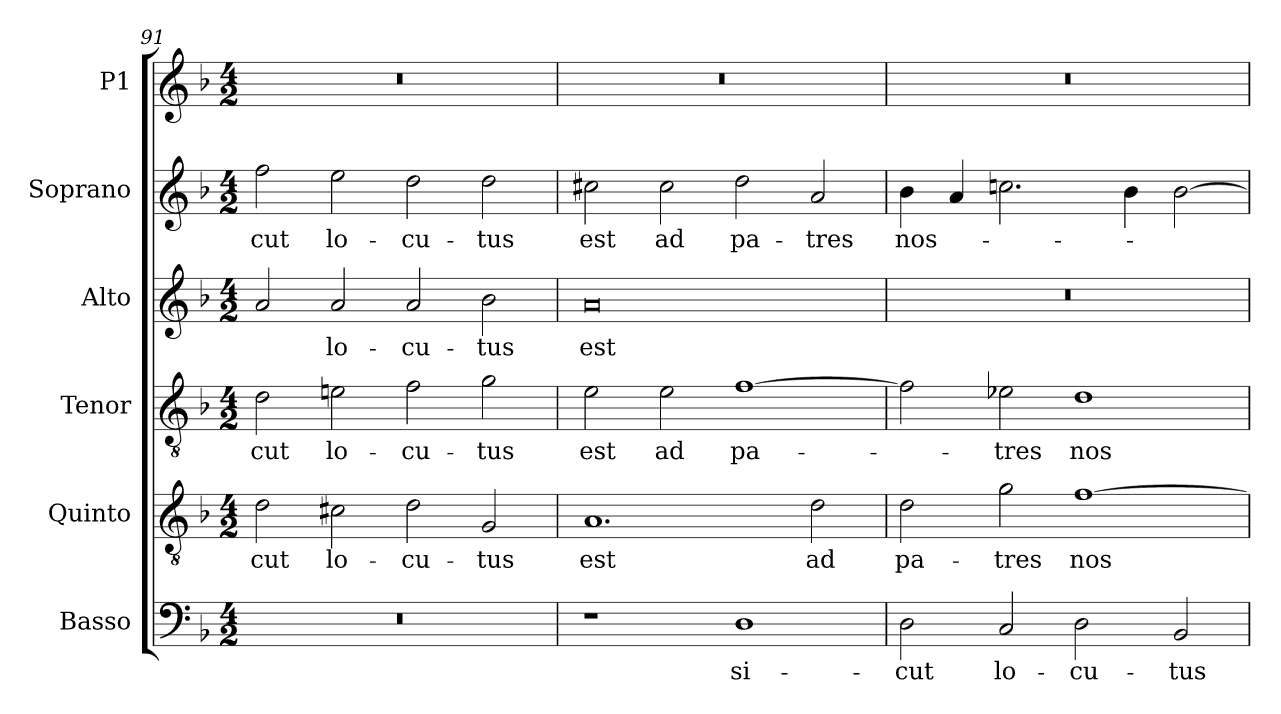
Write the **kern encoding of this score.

**kern	**text	**kern	**text	**kern	**text	**kern	**text	**kern	**text	**kern
*part6	*part6	*part5	*part5	*part4	*part4	*part3	*part3	*part2	*part2	*part1
*staff6	*staff6	*staff5	*staff5	*staff4	*staff4	*staff3	*staff3	*staff2	*staff2	*staff1
*I"Basso	*	*I"Quinto	*	*I"Tenor	*	*I"Alto	*	*I"Soprano	*	*I"P1
*I'B.	*	*I'Q.	*	*I'T.	*	*I'A.	*	*I'S.	*	*
*clefF4	*	*clefGv2	*	*clefGv2	*	*clefG2	*	*clefG2	*	*clefG2
*	*	*ITrd7c12	*	*ITrd7c12	*	*	*	*	*	*
*k[b-]	*	*k[b-]	*	*k[b-]	*	*k[b-]	*	*k[b-]	*	*k[b-]
*F:	*	*F:	*	*F:	*	*F:	*	*F:	*	*F:
*M4/2	*	*M4/2	*	*M4/2	*	*M4/2	*	*M4/2	*	*M4/2
=91	=91	=91	=91	=91	=91	=91	=91	=91	=91	=91
!LO:N:vis=1	!	!	!	!	!	!	!	!	!	!
!	!	!	!LO:LY:b:color=#000000	!	!	!	!	!	!	!
!	!	!	!	!	!LO:LY:b:color=#000000	!	!	!	!	!
!	!	!	!	!	!	!	!	!	!LO:LY:b:color=#000000	!LO:N:vis=1
0r	.	2Di\	-cut	2Di\	-cut	2ai/	.	2ffi\	-cut	0r
!	!	!	!LO:LY:b:color=#000000	!	!	!	!	!	!	!
!	!	!	!	!	!LO:LY:b:color=#000000	!	!	!	!	!
!	!	!	!	!	!	!	!LO:LY:b:color=#000000	!	!	!
!	!	!	!	!	!	!	!	!	!LO:LY:b:color=#000000	!
.	.	2C#Xi\	lo-	2Eni\	lo-	2ai/	lo-	2eei\	lo-	.
!	!	!	!LO:LY:b:color=#000000	!	!	!	!	!	!	!
!	!	!	!	!	!LO:LY:b:color=#000000	!	!	!	!	!
!	!	!	!	!	!	!	!LO:LY:b:color=#000000	!	!	!
!	!	!	!	!	!	!	!	!	!LO:LY:b:color=#000000	!
.	.	2Di\	-cu-	2Fi\	-cu-	2ai/	-cu-	2ddi\	-cu-	.
!	!	!	!LO:LY:b:color=#000000	!	!	!	!	!	!	!
!	!	!	!	!	!LO:LY:b:color=#000000	!	!	!	!	!
!	!	!	!	!	!	!	!LO:LY:b:color=#000000	!	!	!
!	!	!	!	!	!	!	!	!	!LO:LY:b:color=#000000	!
.	.	2GGi/	-tus	2Gi\	-tus	2b-i\	-tus	2ddi\	-tus	.
=92	=92	=92	=92	=92	=92	=92	=92	=92	=92	=92
!	!	!	!LO:LY:b:color=#000000	!	!	!	!	!	!	!
!	!	!	!	!	!LO:LY:b:color=#000000	!	!	!	!	!
!	!	!	!	!	!	!	!LO:LY:b:color=#000000	!	!	!
!	!	!	!	!	!	!	!	!	!LO:LY:b:color=#000000	!LO:N:vis=1
1r	.	1.AAi	est	2Ei\	est	0ai	est	2cc#Xi\	est	0r
!	!	!	!	!	!LO:LY:b:color=#000000	!	!	!	!	!
!	!	!	!	!	!	!	!	!	!LO:LY:b:color=#000000	!
.	.	.	.	2Ei\	ad	.	.	2cc#i\	ad	.
!	!LO:LY:b:color=#000000	!	!	!	!	!	!	!	!	!
!	!	!	!	!	!LO:LY:b:color=#000000	!	!	!	!	!
!	!	!	!	!	!	!	!	!	!LO:LY:b:color=#000000	!
1Di	si-	.	.	[1Fi	pa-	.	.	2ddi\	pa-	.
!	!	!	!LO:LY:b:color=#000000	!	!	!	!	!	!	!
!	!	!	!	!	!	!	!	!	!LO:LY:b:color=#000000	!
.	.	2Di\	ad	.	.	.	.	2ai/	-tres	.
=93	=93	=93	=93	=93	=93	=93	=93	=93	=93	=93
!	!LO:LY:b:color=#000000	!	!	!	!	!	!	!	!	!
!	!	!	!LO:LY:b:color=#000000	!	!	!LO:N:vis=1	!	!	!	!
!	!	!	!	!	!	!	!	!	!LO:LY:b:color=#000000	!LO:N:vis=1
2Di\	-cut	2Di\	pa-	2Fi\]	.	0r	.	4b-i\	nos-	0r
.	.	.	.	.	.	.	.	4ai/	.	.
!	!LO:LY:b:color=#000000	!	!	!	!	!	!	!	!	!
!	!	!	!LO:LY:b:color=#000000	!	!	!	!	!	!	!
!	!	!	!	!	!LO:LY:b:color=#000000	!	!	!	!	!
2Ci/	lo-	2Gi\	-tres	2E-Xi\	-tres	.	.	2.ccni\	.	.
!	!LO:LY:b:color=#000000	!	!	!	!	!	!	!	!	!
!	!	!	!LO:LY:b:color=#000000	!	!	!	!	!	!	!
!	!	!	!	!	!LO:LY:b:color=#000000	!	!	!	!	!
2Di\	-cu-	[1Fi	nos-	1Di	nos-	.	.	.	.	.
.	.	.	.	.	.	.	.	4b-i\	.	.
!	!LO:LY:b:color=#000000	!	!	!	!	!	!	!	!	!
2BB-i/	-tus	.	.	.	.	.	.	[2b-i\	.	.
=	=	=	=	=	=	=	=	=	=	=
*-	*-	*-	*-	*-	*-	*-	*-	*-	*-	*-
